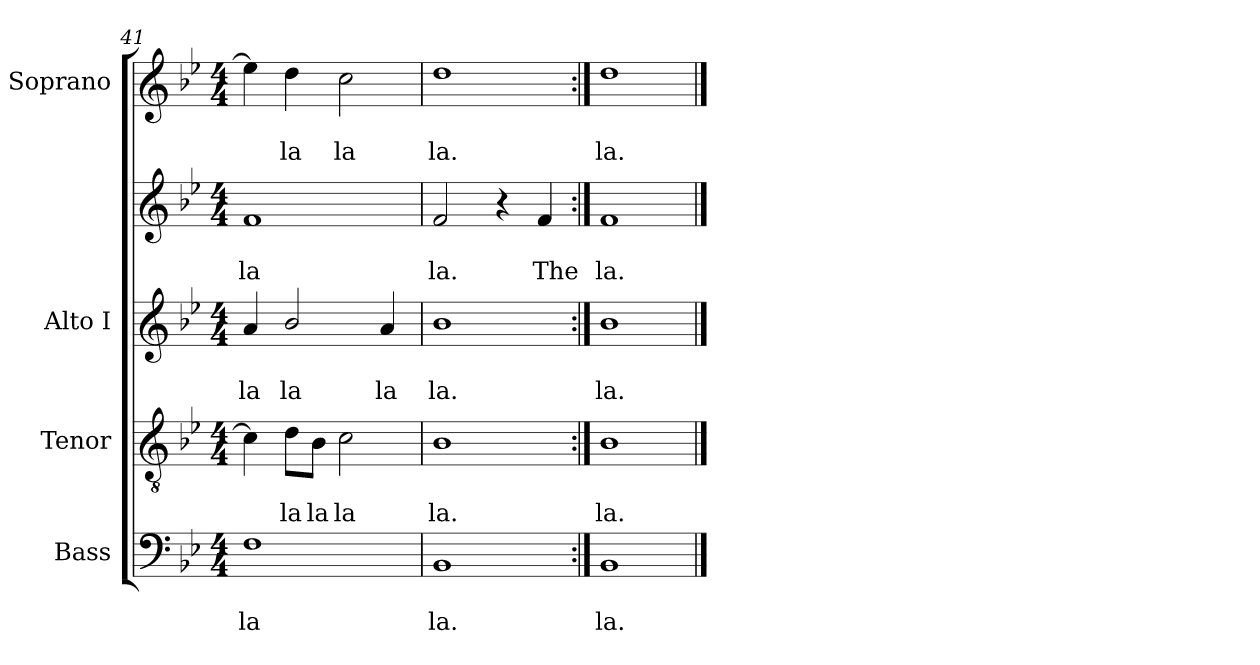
**kern	**text	**text	**kern	**text	**text	**kern	**text	**text	**kern	**text	**text	**kern	**text	**text
*part4	*part4	*part4	*part3	*part3	*part3	*part2	*part2	*part2	*part2	*part2	*part2	*part1	*part1	*part1
*staff5	*staff5	*staff5	*staff4	*staff4	*staff4	*staff3	*staff3	*staff3	*staff2	*staff2	*staff2	*staff1	*staff1	*staff1
*I"Bass	*	*	*I"Tenor	*	*	*I"Alto I	*	*	*	*	*	*I"Soprano	*	*
*I'B	*	*	*I'T	*	*	*I'A	*	*	*	*	*	*I'S	*	*
*clefF4	*	*	*clefGv2	*	*	*clefG2	*	*	*clefG2	*	*	*clefG2	*	*
*k[b-e-]	*	*	*k[b-e-]	*	*	*k[b-e-]	*	*	*k[b-e-]	*	*	*k[b-e-]	*	*
*B-:	*	*	*B-:	*	*	*B-:	*	*	*B-:	*	*	*B-:	*	*
*M4/4	*	*	*M4/4	*	*	*M4/4	*	*	*M4/4	*	*	*M4/4	*	*
=41	=41	=41	=41	=41	=41	=41	=41	=41	=41	=41	=41	=41	=41	=41
!	!	!LO:LY:b	!	!	!	!	!	!LO:LY:b	!	!	!LO:LY:b	!	!	!
1F	.	la	4c]	.	.	4a	.	la	1f	.	la	4ee-]	.	.
!	!	!	!	!	!LO:LY:b	!	!	!LO:LY:b	!	!	!	!	!	!LO:LY:b
.	.	.	8d\L	.	la	2b-/	.	la	.	.	.	4dd	.	la
!	!	!	!	!	!LO:LY:b	!	!	!	!	!	!	!	!	!
.	.	.	8B-\J	.	la	.	.	.	.	.	.	.	.	.
!	!	!	!	!	!LO:LY:b	!	!	!	!	!	!	!	!	!LO:LY:b
.	.	.	2c	.	la	.	.	.	.	.	.	2cc	.	la
!	!	!	!	!	!	!	!	!LO:LY:b	!	!	!	!	!	!
.	.	.	.	.	.	4a	.	la	.	.	.	.	.	.
=42	=42	=42	=42	=42	=42	=42	=42	=42	=42	=42	=42	=42	=42	=42
!	!	!LO:LY:b	!	!	!LO:LY:b	!	!	!LO:LY:b	!	!	!LO:LY:b	!	!	!LO:LY:b
1BB-	.	la.	1B-	.	la.	1b-	.	la.	2f	.	la.	1dd	.	la.
.	.	.	.	.	.	.	.	.	4r	.	.	.	.	.
!	!	!	!	!	!	!	!	!	!	!	!LO:LY:b	!	!	!
.	.	.	.	.	.	.	.	.	4f	.	The	.	.	.
=43:|!	=43:|!	=43:|!	=43:|!	=43:|!	=43:|!	=43:|!	=43:|!	=43:|!	=43:|!	=43:|!	=43:|!	=43:|!	=43:|!	=43:|!
!	!	!LO:LY:b	!	!	!LO:LY:b	!	!	!LO:LY:b	!	!	!LO:LY:b	!	!	!LO:LY:b
1BB-	.	la.	1B-	.	la.	1b-	.	la.	1f	.	la.	1dd	.	la.
==	==	==	==	==	==	==	==	==	==	==	==	==	==	==
*-	*-	*-	*-	*-	*-	*-	*-	*-	*-	*-	*-	*-	*-	*-
